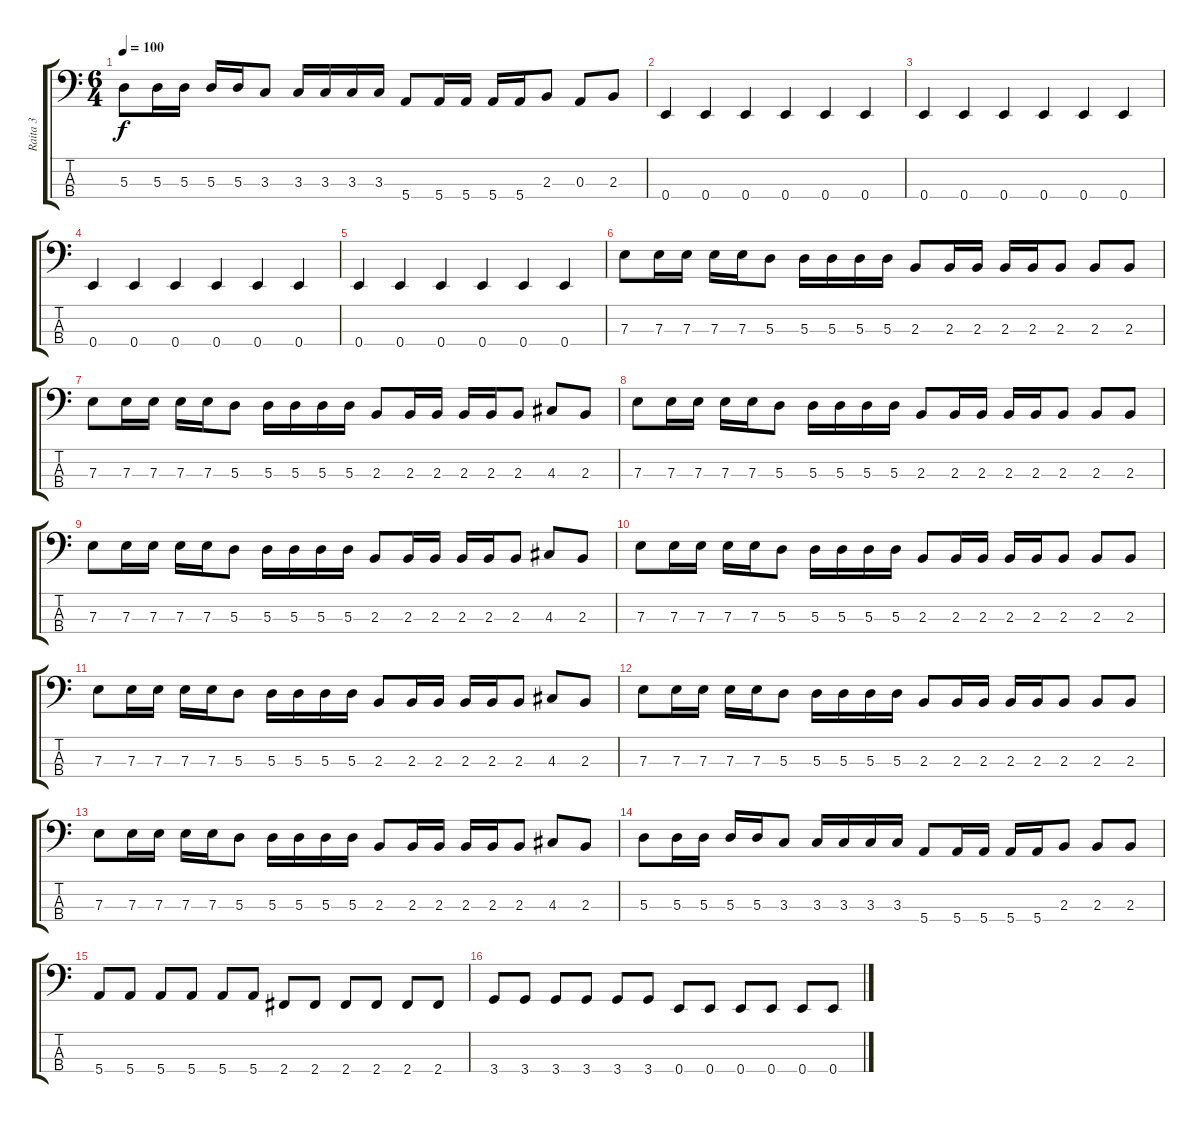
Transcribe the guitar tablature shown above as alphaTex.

\track ("Raita 3" "Raita 3") {instrument acousticbass}
\staff {score tabs}
\tuning (G2 D2 A1 E1) {hide}
\ts (6 4)
\tempo 100
\clef f4
\ks c
5.3.8{dy f} 5.3.16 5.3.16 5.3.16 5.3.16 3.3.8 3.3.16 3.3.16 3.3.16 3.3.16 5.4.8 5.4.16 5.4.16 5.4.16 5.4.16 2.3.8 0.3.8 2.3.8 |
0.4.4 0.4.4 0.4.4 0.4.4 0.4.4 0.4.4 |
0.4.4 0.4.4 0.4.4 0.4.4 0.4.4 0.4.4 |
0.4.4 0.4.4 0.4.4 0.4.4 0.4.4 0.4.4 |
0.4.4 0.4.4 0.4.4 0.4.4 0.4.4 0.4.4 |
7.3.8 7.3.16 7.3.16 7.3.16 7.3.16 5.3.8 5.3.16 5.3.16 5.3.16 5.3.16 2.3.8 2.3.16 2.3.16 2.3.16 2.3.16 2.3.8 2.3.8 2.3.8 |
7.3.8 7.3.16 7.3.16 7.3.16 7.3.16 5.3.8 5.3.16 5.3.16 5.3.16 5.3.16 2.3.8 2.3.16 2.3.16 2.3.16 2.3.16 2.3.8 4.3.8 2.3.8 |
7.3.8 7.3.16 7.3.16 7.3.16 7.3.16 5.3.8 5.3.16 5.3.16 5.3.16 5.3.16 2.3.8 2.3.16 2.3.16 2.3.16 2.3.16 2.3.8 2.3.8 2.3.8 |
7.3.8 7.3.16 7.3.16 7.3.16 7.3.16 5.3.8 5.3.16 5.3.16 5.3.16 5.3.16 2.3.8 2.3.16 2.3.16 2.3.16 2.3.16 2.3.8 4.3.8 2.3.8 |
7.3.8 7.3.16 7.3.16 7.3.16 7.3.16 5.3.8 5.3.16 5.3.16 5.3.16 5.3.16 2.3.8 2.3.16 2.3.16 2.3.16 2.3.16 2.3.8 2.3.8 2.3.8 |
7.3.8 7.3.16 7.3.16 7.3.16 7.3.16 5.3.8 5.3.16 5.3.16 5.3.16 5.3.16 2.3.8 2.3.16 2.3.16 2.3.16 2.3.16 2.3.8 4.3.8 2.3.8 |
7.3.8 7.3.16 7.3.16 7.3.16 7.3.16 5.3.8 5.3.16 5.3.16 5.3.16 5.3.16 2.3.8 2.3.16 2.3.16 2.3.16 2.3.16 2.3.8 2.3.8 2.3.8 |
7.3.8 7.3.16 7.3.16 7.3.16 7.3.16 5.3.8 5.3.16 5.3.16 5.3.16 5.3.16 2.3.8 2.3.16 2.3.16 2.3.16 2.3.16 2.3.8 4.3.8 2.3.8 |
5.3.8 5.3.16 5.3.16 5.3.16 5.3.16 3.3.8 3.3.16 3.3.16 3.3.16 3.3.16 5.4.8 5.4.16 5.4.16 5.4.16 5.4.16 2.3.8 2.3.8 2.3.8 |
5.4.8 5.4.8 5.4.8 5.4.8 5.4.8 5.4.8 2.4.8 2.4.8 2.4.8 2.4.8 2.4.8 2.4.8 |
3.4.8 3.4.8 3.4.8 3.4.8 3.4.8 3.4.8 0.4.8 0.4.8 0.4.8 0.4.8 0.4.8 0.4.8
